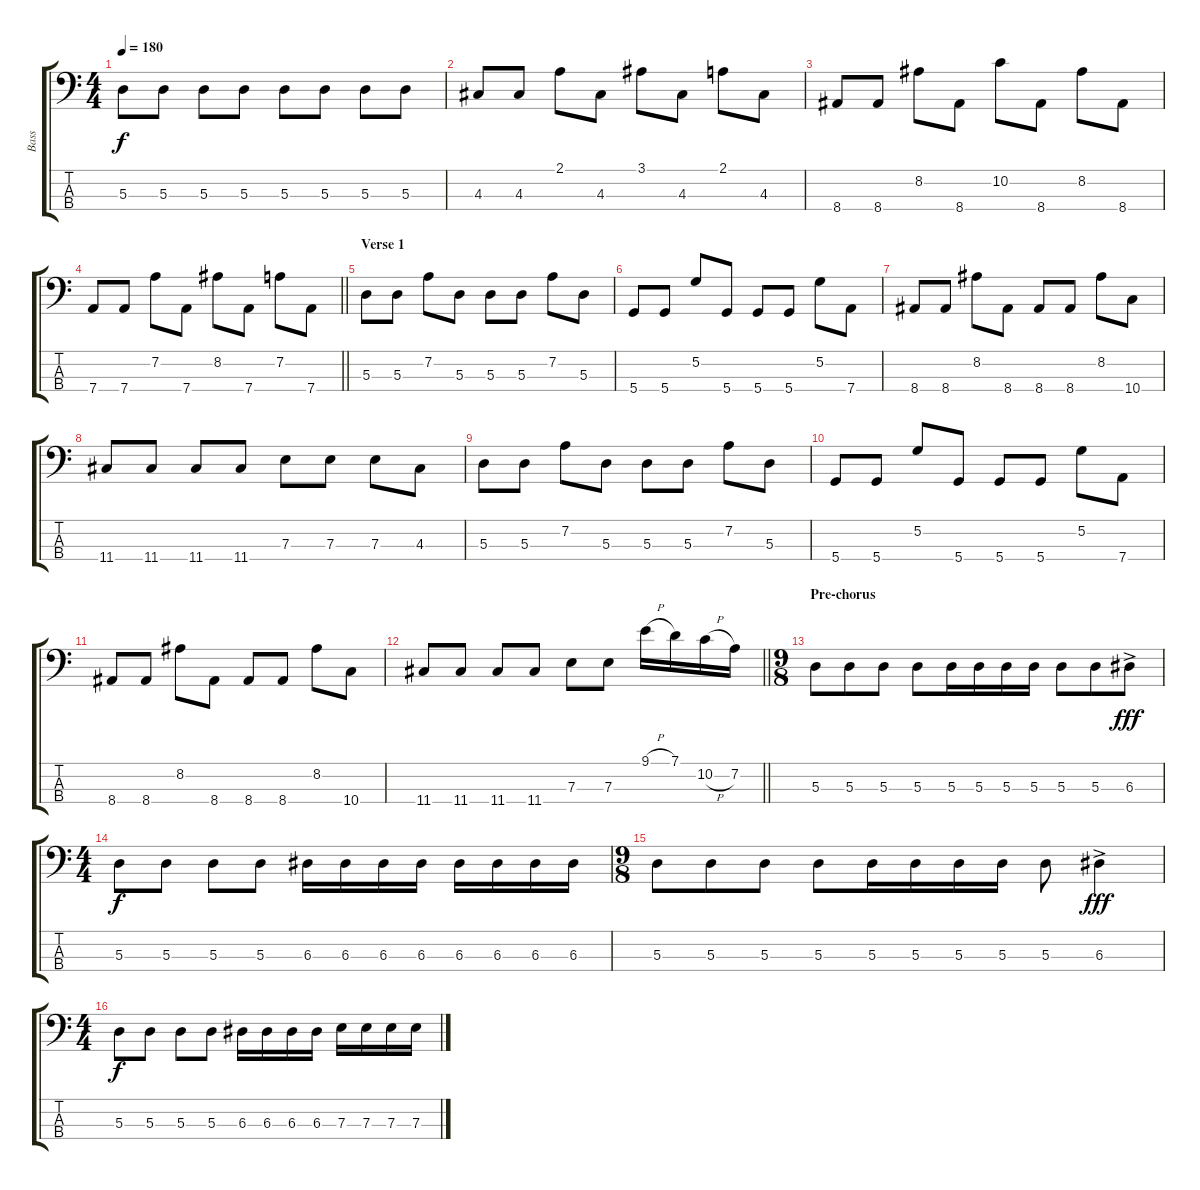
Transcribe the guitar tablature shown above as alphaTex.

\track ("Bass" "Bass") {instrument electricbasspick}
\staff {score tabs}
\tuning (G2 D2 A1 D1) {hide}
\ts (4 4)
\tempo 180
\clef f4
\ks c
5.3.8{dy f} 5.3.8 5.3.8 5.3.8 5.3.8 5.3.8 5.3.8 5.3.8 |
4.3.8 4.3.8 2.1.8 4.3.8 3.1.8 4.3.8 2.1.8 4.3.8 |
8.4.8 8.4.8 8.2.8 8.4.8 10.2.8 8.4.8 8.2.8 8.4.8 |
\barLineRight lightlight
7.4.8 7.4.8 7.2.8 7.4.8 8.2.8 7.4.8 7.2.8 7.4.8 |
\section ("" "Verse 1")
5.3.8 5.3.8 7.2.8 5.3.8 5.3.8 5.3.8 7.2.8 5.3.8 |
5.4.8 5.4.8 5.2.8 5.4.8 5.4.8 5.4.8 5.2.8 7.4.8 |
8.4.8 8.4.8 8.2.8 8.4.8 8.4.8 8.4.8 8.2.8 10.4.8 |
11.4.8 11.4.8 11.4.8 11.4.8 7.3.8 7.3.8 7.3.8 4.3.8 |
5.3.8 5.3.8 7.2.8 5.3.8 5.3.8 5.3.8 7.2.8 5.3.8 |
5.4.8 5.4.8 5.2.8 5.4.8 5.4.8 5.4.8 5.2.8 7.4.8 |
8.4.8 8.4.8 8.2.8 8.4.8 8.4.8 8.4.8 8.2.8 10.4.8 |
\barLineRight lightlight
11.4.8 11.4.8 11.4.8 11.4.8 7.3.8 7.3.8 9.1{h}.16 7.1.16 10.2{h}.16 7.2.16 |
\ts (9 8)
\section ("" "Pre-chorus")
5.3.8 5.3.8 5.3.8 5.3.8 5.3.16 5.3.16 5.3.16 5.3.16 5.3.8 5.3.8 6.3{ac}.8{dy fff} |
\ts (4 4)
5.3.8{dy f} 5.3.8 5.3.8 5.3.8 6.3.16 6.3.16 6.3.16 6.3.16 6.3.16 6.3.16 6.3.16 6.3.16 |
\ts (9 8)
5.3.8 5.3.8 5.3.8 5.3.8 5.3.16 5.3.16 5.3.16 5.3.16 5.3.8 6.3{ac}.4{dy fff} |
\ts (4 4)
5.3.8{dy f} 5.3.8 5.3.8 5.3.8 6.3.16 6.3.16 6.3.16 6.3.16 7.3.16 7.3.16 7.3.16 7.3.16
